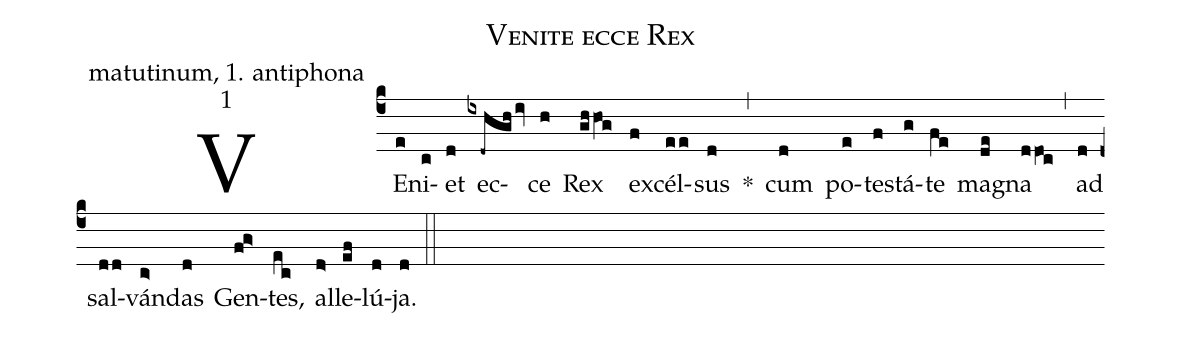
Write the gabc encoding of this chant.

name: Venite ecce Rex;
office-part: matutinum, 1. antiphona;
mode: 1;
%%
(c4)
VE(e)ni(c)et(d) ec(ix-dhghiv)ce(h) Rex(ghhOg) ex(f)cél(ee)sus(d) *(,)
cum(d) po(e)tes(f)tá(g)te(fe) mag(de)na(ddOc) (,)
ad(d) sal(dd)ván(c>)das(d) Gen(fg>)tes,(ec) al(d>)le(ef)lú(d)ja.(d) (::)
